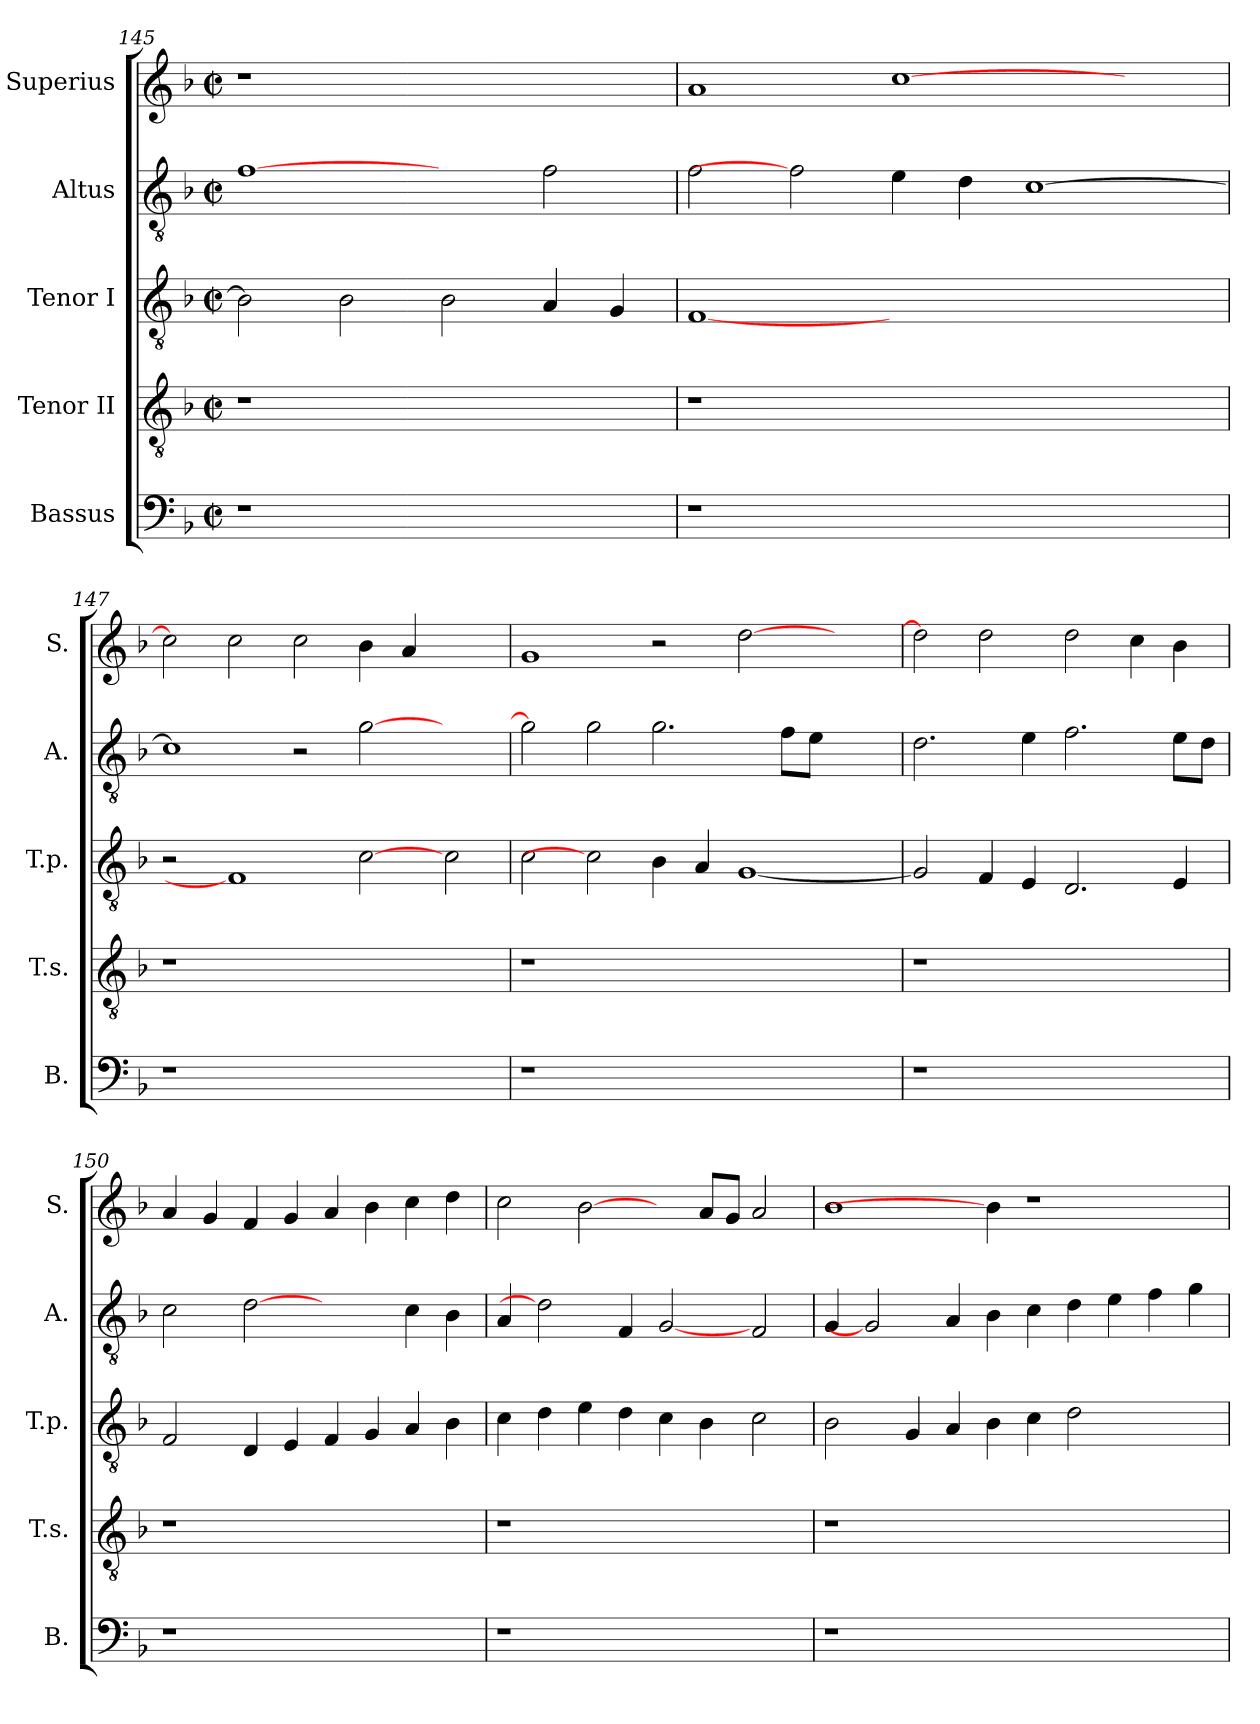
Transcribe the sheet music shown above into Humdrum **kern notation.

**kern	**kern	**kern	**kern	**kern
*part5	*part4	*part3	*part2	*part1
*staff5	*staff4	*staff3	*staff2	*staff1
*I"Bassus	*I"Tenor II	*I"Tenor I	*I"Altus	*I"Superius
*I'B.	*I'T.s.	*I'T.p.	*I'A.	*I'S.
*clefF4	*clefGv2	*clefGv2	*clefGv2	*clefG2
*	*ITrd7c12	*ITrd7c12	*ITrd7c12	*
*k[b-]	*k[b-]	*k[b-]	*k[b-]	*k[b-]
*F:	*F:	*F:	*F:	*F:
*M2/2	*M2/2	*M2/2	*M2/2	*M2/2
*met(c|)	*met(c|)	*met(c|)	*met(c|)	*met(c|)
=145	=145	=145	=145	=145
!LO:N:vis=1	!LO:N:vis=1	!	!	!LO:N:vis=1
1r	1r	2BB-i\]	[1Fi	1r
.	.	2BB-i\	.	.
1ryy	1ryy	2BB-i\	2ryy	1ryy
.	.	4AAi/	2Fi\	.
.	.	4GGi/	.	.
!!LO:PB:g=z
=146	=146	=146	=146	=146
!LO:N:vis=1	!LO:N:vis=1	!	!	!
1r	1r	[1FFi	2Fi\	1ai
.	.	.	2Fi]	.
1.ryy	1.ryy	1.ryy	4Ei\	[>1cci
.	.	.	4Di\	.
.	.	.	[>1Ci	.
.	.	.	.	2ryy
=147	=147	=147	=147	=147
!LO:N:vis=1	!LO:N:vis=1	!	!	!
1r	1r	2r	1Ci]	2cci\]
.	.	1FFi]	.	2cci\
1.ryy	1.ryy	.	2r	2cci\
.	.	[2Ci	[>2Gi\	4b-i\
.	.	.	.	4ai/
.	.	2Ci\	2ryy	2ryy
=148	=148	=148	=148	=148
!LO:N:vis=1	!LO:N:vis=1	!	!	!
1r	1r	2Ci\	2Gi\]	1gi
.	.	2Ci]	2Gi\	.
1.ryy	1.ryy	4BB-i\	2.Gi\	2r
.	.	4AAi/	.	.
.	.	[<1GGi	.	[>2ddi\
.	.	.	8Fi\L	.
.	.	.	8Ei\J	.
.	.	.	2ryy	2ryy
=149	=149	=149	=149	=149
!LO:N:vis=1	!LO:N:vis=1	!	!	!
1r	1r	2GGi/]	2.Di\	2ddi\]
.	.	4FFi/	.	2ddi\
.	.	4EEi/	4Ei\	.
1ryy	1ryy	2.DDi/	2.Fi\	2ddi\
.	.	.	.	4cci\
.	.	4EEi/	8Ei\L	4b-i\
.	.	.	8Di\J	.
!!LO:LB:g=z
=150	=150	=150	=150	=150
!LO:N:vis=1	!LO:N:vis=1	!	!	!
1r	1r	2FFi/	2Ci\	4ai/
.	.	.	.	4gi/
.	.	4DDi/	[2Di	4fi/
.	.	4EEi/	.	4gi/
1ryy	1ryy	4FFi/	2ryy	4ai/
.	.	4GGi/	.	4b-i\
.	.	4AAi/	4Ci\	4cci\
.	.	4BB-i\	4BB-i\	4ddi\
=151	=151	=151	=151	=151
!LO:N:vis=1	!LO:N:vis=1	!	!	!
1r	1r	4Ci\	4AAi/	2cci\
.	.	4Di\	2Di]	.
.	.	4Ei\	.	[2b-i\
.	.	4Di\	4FFi/	.
1ryy	1ryy	4Ci\	[2GGi	4ryy
.	.	4BB-i\	.	8ai/L
.	.	.	.	8gi/J
.	.	2Ci\	2FFi/	2ai/
=152	=152	=152	=152	=152
!LO:N:vis=1	!LO:N:vis=1	!	!	!
1r	1r	2BB-i\	4GGi/	1b-i
.	.	.	2GGi]	.
.	.	4GGi/	.	.
.	.	4AAi/	4AAi/	.
1.ryy	1.ryy	4BB-i\	4BB-i\	4b-i\]
.	.	4Ci\	4Ci\	1r
.	.	2Di\	4Di\	.
.	.	.	4Ei\	.
.	.	2ryy	4Fi\	.
.	.	.	4Gi\	4ryy
=	=	=	=	=
*-	*-	*-	*-	*-
